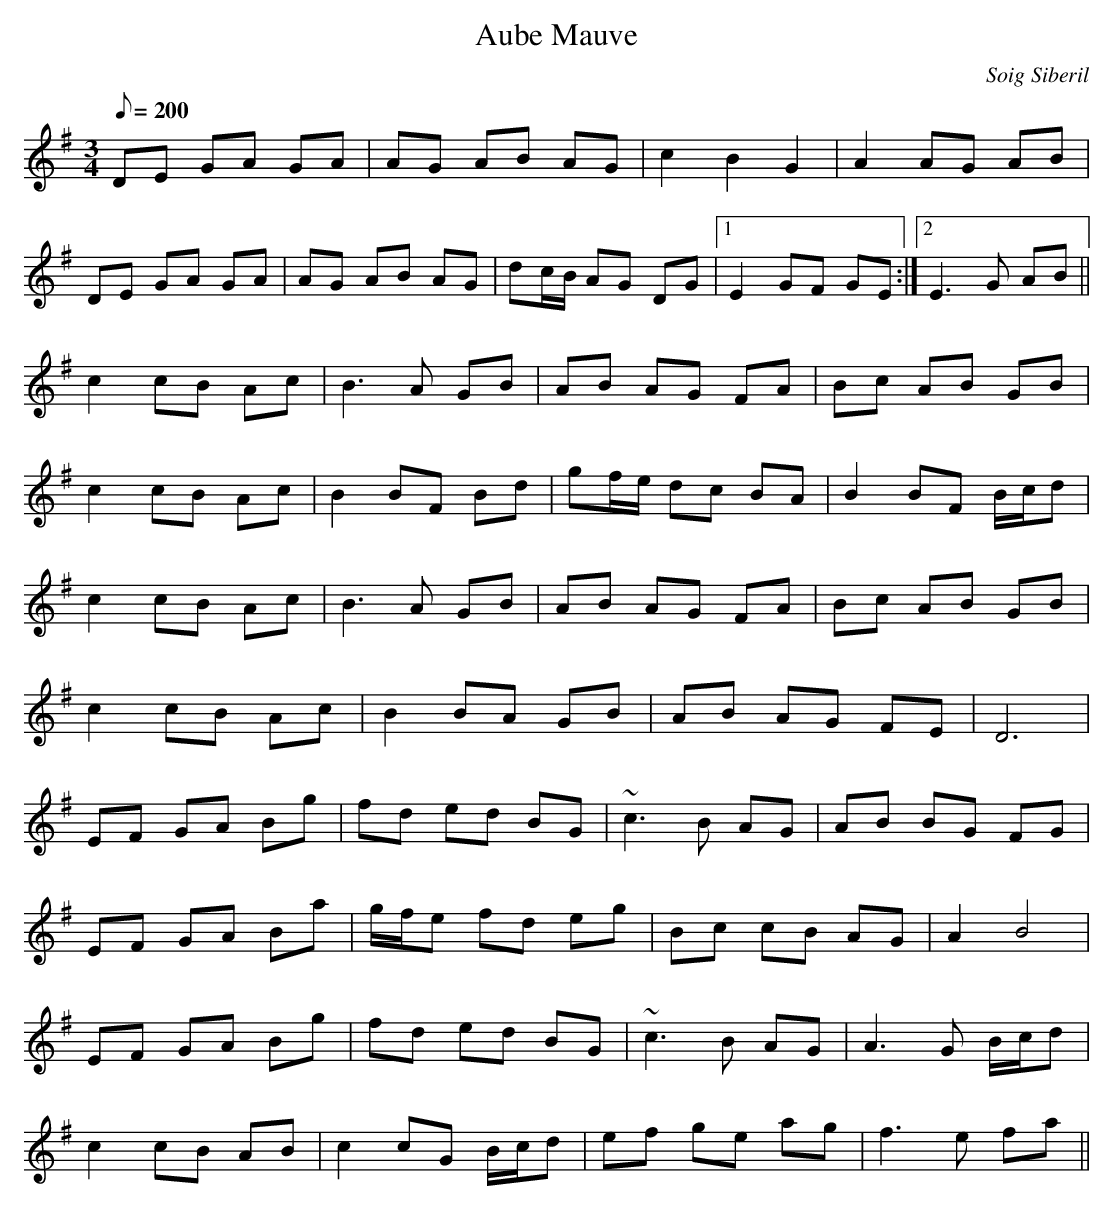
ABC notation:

X:1
T:Aube Mauve
M:3/4
L:1/8
Q:200
C:Soig Siberil
K:G
DE GA GA|AG AB AG|c2 B2 G2|A2 AG AB|
!DE GA GA|AG AB AG|dc/2B/2 AG DG|1E2 GF GE:|2E3 G AB||
!c2 cB Ac|B3 A GB|AB AG FA|Bc AB GB|
!c2 cB Ac|B2 BF Bd|gf/2e/2 dc BA|B2 BF B/2c/2d|
!c2 cB Ac|B3 A GB|AB AG FA|Bc AB GB|
!c2 cB Ac|B2 BA GB|AB AG FE|D6|
!EF GA Bg|fd ed BG|~c3 B AG|AB BG FG|
!EF GA Ba|g/2f/2e fd eg|Bc cB AG|A2 B4|
!EF GA Bg|fd ed BG|~c3 B AG|A3 G B/2c/2d|
!c2 cB AB|c2 cG B/2c/2d|ef ge ag|f3 e fa||
